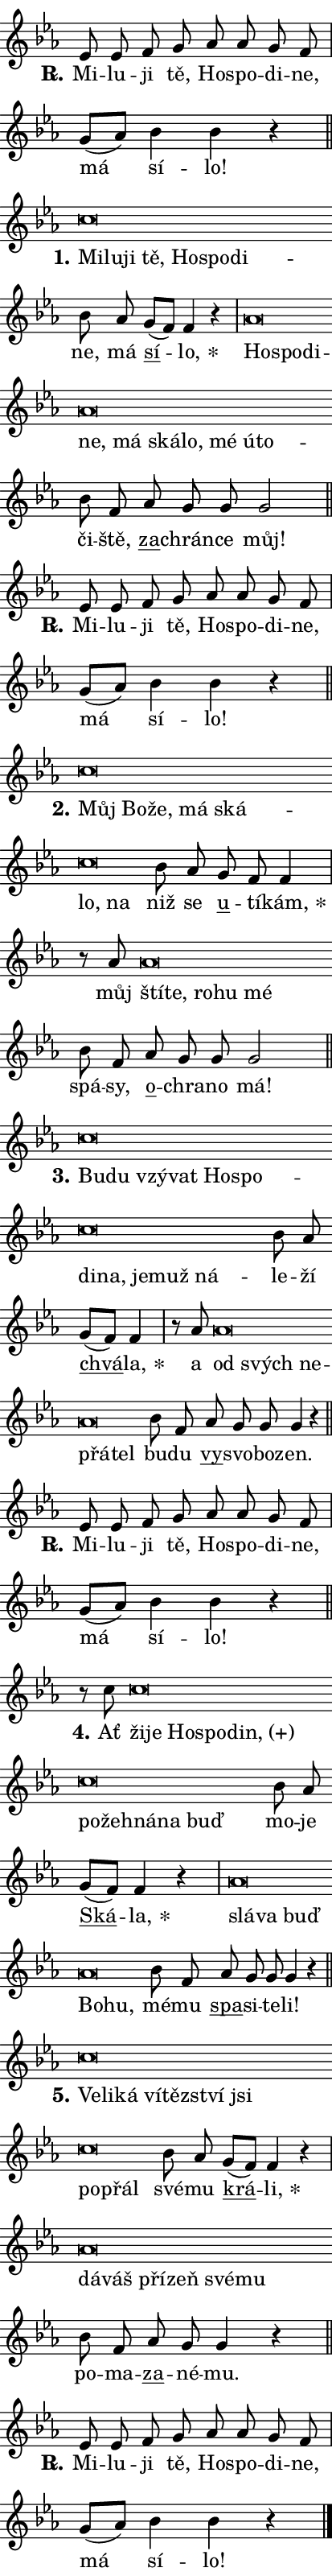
\version "2.22.1"
\header { tagline = "" }
\paper {
  indent = 0\cm
  top-margin = 0\cm
  right-margin = 0\cm
  bottom-margin = 0\cm
  left-margin = 0\cm
  paper-width = 7\cm
  page-breaking = #ly:one-page-breaking
  system-system-spacing.basic-distance = #11
  score-system-spacing.basic-distance = #11
  ragged-last = ##f
}


%% Author: Thomas Morley
%% https://lists.gnu.org/archive/html/lilypond-user/2020-05/msg00002.html
#(define (line-position grob)
"Returns position of @var[grob} in current system:
   @code{'start}, if at first time-step
   @code{'end}, if at last time-step
   @code{'middle} otherwise
"
  (let* ((col (ly:item-get-column grob))
         (ln (ly:grob-object col 'left-neighbor))
         (rn (ly:grob-object col 'right-neighbor))
         (col-to-check-left (if (ly:grob? ln) ln col))
         (col-to-check-right (if (ly:grob? rn) rn col))
         (break-dir-left
           (and
             (ly:grob-property col-to-check-left 'non-musical #f)
             (ly:item-break-dir col-to-check-left)))
         (break-dir-right
           (and
             (ly:grob-property col-to-check-right 'non-musical #f)
             (ly:item-break-dir col-to-check-right))))
        (cond ((eqv? 1 break-dir-left) 'start)
              ((eqv? -1 break-dir-right) 'end)
              (else 'middle))))

#(define (tranparent-at-line-position vctor)
  (lambda (grob)
  "Relying on @code{line-position} select the relevant enry from @var{vctor}.
Used to determine transparency,"
    (case (line-position grob)
      ((end) (not (vector-ref vctor 0)))
      ((middle) (not (vector-ref vctor 1)))
      ((start) (not (vector-ref vctor 2))))))

noteHeadBreakVisibility =
#(define-music-function (break-visibility)(vector?)
"Makes @code{NoteHead}s transparent relying on @var{break-visibility}"
#{
  \override NoteHead.transparent =
    #(tranparent-at-line-position break-visibility)
#})

#(define delete-ledgers-for-transparent-note-heads
  (lambda (grob)
    "Reads whether a @code{NoteHead} is transparent.
If so this @code{NoteHead} is removed from @code{'note-heads} from
@var{grob}, which is supposed to be @code{LedgerLineSpanner}.
As a result ledgers are not printed for this @code{NoteHead}"
    (let* ((nhds-array (ly:grob-object grob 'note-heads))
           (nhds-list
             (if (ly:grob-array? nhds-array)
                 (ly:grob-array->list nhds-array)
                 '()))
           ;; Relies on the transparent-property being done before
           ;; Staff.LedgerLineSpanner.after-line-breaking is executed.
           ;; This is fragile ...
           (to-keep
             (remove
               (lambda (nhd)
                 (ly:grob-property nhd 'transparent #f))
               nhds-list)))
      ;; TODO find a better method to iterate over grob-arrays, similiar
      ;; to filter/remove etc for lists
      ;; For now rebuilt from scratch
      (set! (ly:grob-object grob 'note-heads)  '())
      (for-each
        (lambda (nhd)
          (ly:pointer-group-interface::add-grob grob 'note-heads nhd))
        to-keep))))

hideNotes = {
  \noteHeadBreakVisibility #begin-of-line-visible
}
unHideNotes = {
  \noteHeadBreakVisibility #all-visible
}

% work-around for resetting accidentals
% https://lilypond.org/doc/v2.23/Documentation/notation/displaying-rhythms#unmetered-music
cadenzaMeasure = {
  \cadenzaOff
  \partial 1024 s1024
  \cadenzaOn
}

#(define-markup-command (accent layout props text) (markup?)
  "Underline accented syllable"
  (interpret-markup layout props
    #{\markup \override #'(offset . 4.3) \underline { #text }#}))

responsum = \markup \concat {
  "R" \hspace #-1.05 \path #0.1 #'((moveto 0 0.07) (lineto 0.9 0.8)) \hspace #0.05 "."
}

\layout {
    \context {
        \Staff
        \remove "Time_signature_engraver"
        \override LedgerLineSpanner.after-line-breaking = #delete-ledgers-for-transparent-note-heads
    }
    \context {
        \Voice {
            \override NoteHead.output-attributes = #'((class . "notehead"))
            \override Hairpin.height = #0.55
        }
    }
    \context {
        \Lyrics {
            \override StanzaNumber.output-attributes = #'((class . "stanzanumber"))
            \override LyricSpace.minimum-distance = #0.9
            \override LyricText.font-name = #"TeX Gyre Schola"
            \override LyricText.font-size = 1
            \override StanzaNumber.font-name = #"TeX Gyre Schola Bold"
            \override StanzaNumber.font-size = 1
        }
    }
}

% magnetic-lyrics.ily
%
%   written by
%     Jean Abou Samra <jean@abou-samra.fr>
%     Werner Lemberg <wl@gnu.org>
%
%   adapted by
%     Jiri Hon <jiri.hon@gmail.com>
%
% Version 2022-Apr-15

% https://www.mail-archive.com/lilypond-user@gnu.org/msg149350.html

#(define (Left_hyphen_pointer_engraver context)
   "Collect syllable-hyphen-syllable occurrences in lyrics and store
them in properties.  This engraver only looks to the left.  For
example, if the lyrics input is @code{foo -- bar}, it does the
following.

@itemize @bullet
@item
Set the @code{text} property of the @code{LyricHyphen} grob between
@q{foo} and @q{bar} to @code{foo}.

@item
Set the @code{left-hyphen} property of the @code{LyricText} grob with
text @q{foo} to the @code{LyricHyphen} grob between @q{foo} and
@q{bar}.
@end itemize

Use this auxiliary engraver in combination with the
@code{lyric-@/text::@/apply-@/magnetic-@/offset!} hook."
   (let ((hyphen #f)
         (text #f))
     (make-engraver
      (acknowledgers
       ((lyric-syllable-interface engraver grob source-engraver)
        (set! text grob)))
      (end-acknowledgers
       ((lyric-hyphen-interface engraver grob source-engraver)
        ;(when (not (grob::has-interface grob 'lyric-space-interface))
          (set! hyphen grob)));)
      ((stop-translation-timestep engraver)
       (when (and text hyphen)
         (ly:grob-set-object! text 'left-hyphen hyphen))
       (set! text #f)
       (set! hyphen #f)))))

#(define (lyric-text::apply-magnetic-offset! grob)
   "If the space between two syllables is less than the value in
property @code{LyricText@/.details@/.squash-threshold}, move the right
syllable to the left so that it gets concatenated with the left
syllable.

Use this function as a hook for
@code{LyricText@/.after-@/line-@/breaking} if the
@code{Left_@/hyphen_@/pointer_@/engraver} is active."
   (let ((hyphen (ly:grob-object grob 'left-hyphen #f)))
     (when hyphen
       (let ((left-text (ly:spanner-bound hyphen LEFT)))
         (when (grob::has-interface left-text 'lyric-syllable-interface)
           (let* ((common (ly:grob-common-refpoint grob left-text X))
                  (this-x-ext (ly:grob-extent grob common X))
                  (left-x-ext
                   (begin
                     ;; Trigger magnetism for left-text.
                     (ly:grob-property left-text 'after-line-breaking)
                     (ly:grob-extent left-text common X)))
                  ;; `delta` is the gap width between two syllables.
                  (delta (- (interval-start this-x-ext)
                            (interval-end left-x-ext)))
                  (details (ly:grob-property grob 'details))
                  (threshold (assoc-get 'squash-threshold details 0.2)))
             (when (< delta threshold)
               (let* (;; We have to manipulate the input text so that
                      ;; ligatures crossing syllable boundaries are not
                      ;; disabled.  For languages based on the Latin
                      ;; script this is essentially a beautification.
                      ;; However, for non-Western scripts it can be a
                      ;; necessity.
                      (lt (ly:grob-property left-text 'text))
                      (rt (ly:grob-property grob 'text))
                      (is-space (grob::has-interface hyphen 'lyric-space-interface))
                      (space (if is-space " " ""))
                      (space-markup (grob-interpret-markup grob " "))
                      (space-size (interval-length (ly:stencil-extent space-markup X)))
                      (extra-delta (if is-space space-size 0))
                      ;; Append new syllable.
                      (ltrt-space (if (and (string? lt) (string? rt))
                                (string-append lt space rt)
                                (make-concat-markup (list lt space rt))))
                      ;; Right-align `ltrt` to the right side.
                      (ltrt-space-markup (grob-interpret-markup
                               grob
                               (make-translate-markup
                                (cons (interval-length this-x-ext) 0)
                                (make-right-align-markup ltrt-space)))))
                 (begin
                   ;; Don't print `left-text`.
                   (ly:grob-set-property! left-text 'stencil #f)
                   ;; Set text and stencil (which holds all collected
                   ;; syllables so far) and shift it to the left.
                   (ly:grob-set-property! grob 'text ltrt-space)
                   (ly:grob-set-property! grob 'stencil ltrt-space-markup)
                   (ly:grob-translate-axis! grob (- (- delta extra-delta)) X))))))))))


#(define (lyric-hyphen::displace-bounds-first grob)
   ;; Make very sure this callback isn't triggered too early.
   (let ((left (ly:spanner-bound grob LEFT))
         (right (ly:spanner-bound grob RIGHT)))
     (ly:grob-property left 'after-line-breaking)
     (ly:grob-property right 'after-line-breaking)
     (ly:lyric-hyphen::print grob)))

squashThreshold = #0.4

\layout {
  \context {
    \Lyrics
    \consists #Left_hyphen_pointer_engraver
    \override LyricText.after-line-breaking =
      #lyric-text::apply-magnetic-offset!
    \override LyricHyphen.stencil = #lyric-hyphen::displace-bounds-first
    \override LyricText.details.squash-threshold = \squashThreshold
    \override LyricHyphen.minimum-distance = 0
    \override LyricHyphen.minimum-length = \squashThreshold
  }
}

squash = \override LyricText.details.squash-threshold = 9999
unSquash = \override LyricText.details.squash-threshold = \squashThreshold

left = \override LyricText.self-alignment-X = #LEFT
unLeft = \revert LyricText.self-alignment-X

starOffset = #(lambda (grob) 
                (let ((x_offset (ly:self-alignment-interface::aligned-on-x-parent grob)))
                  (if (= x_offset 0) 0 (+ x_offset 1.2))))

star = #(define-music-function (syllable)(string?)
"Append star separator at the end of a syllable"
#{
  \once \override LyricText.X-offset = #starOffset
  \lyricmode { \markup {
    #syllable
    \override #'((font-name . "TeX Gyre Schola Bold")) \hspace #0.2 \lower #0.65 \larger "*"
  } }
#})

starAccent = #(define-music-function (syllable)(string?)
"Append star separator at the end of a syllable and make accent"
#{
  \once \override LyricText.X-offset = #starOffset
  \lyricmode { \markup {
    \accent #syllable
    \override #'((font-name . "TeX Gyre Schola Bold")) \hspace #0.2 \lower #0.65 \larger "*"
  } }
#})

breath = #(define-music-function (syllable)(string?)
"Append breathing indicator at the end of a syllable"
#{
  \lyricmode { \markup { #syllable "+" } }
#})

optionalBreath = #(define-music-function (syllable)(string?)
"Append optional breathing indicator at the end of a syllable"
#{
  \lyricmode { \markup { #syllable "(+)" } }
#})


\score {
    <<
        \new Voice = "melody" { \cadenzaOn \key es \major \relative { es'8 es f g as as g f \cadenzaMeasure \bar "|" g[( as)] bes4 bes r \cadenzaMeasure \bar "||" \break }
\relative { c''\breve*1/16 \hideNotes \breve*1/16 \bar "" \breve*1/16 \bar "" \breve*1/16 \bar "" \breve*1/16 \bar "" \breve*1/16 \breve*1/16 \bar "" \unHideNotes bes8 as \bar "" g[( f)] f4 r \cadenzaMeasure \bar "|" as\breve*1/16 \hideNotes \breve*1/16 \bar "" \breve*1/16 \bar "" \breve*1/16 \bar "" \breve*1/16 \bar "" \breve*1/16 \bar "" \breve*1/16 \bar "" \breve*1/16 \bar "" \breve*1/16 \breve*1/16 \bar "" \unHideNotes bes8 f \bar "" as g g g2 \cadenzaMeasure \bar "||" \break }
\relative { es'8 es f g as as g f \cadenzaMeasure \bar "|" g[( as)] bes4 bes r \cadenzaMeasure \bar "||" \break }
\relative { c''\breve*1/16 \hideNotes \breve*1/16 \bar "" \breve*1/16 \bar "" \breve*1/16 \bar "" \breve*1/16 \bar "" \breve*1/16 \breve*1/16 \bar "" \unHideNotes bes8 as \bar "" g f f4 \cadenzaMeasure \bar "|" r8 as8 as\breve*1/16 \hideNotes \breve*1/16 \bar "" \breve*1/16 \bar "" \breve*1/16 \breve*1/16 \bar "" \unHideNotes bes8 f \bar "" as g g g2 \cadenzaMeasure \bar "||" \break }
\relative { c''\breve*1/16 \hideNotes \breve*1/16 \bar "" \breve*1/16 \bar "" \breve*1/16 \bar "" \breve*1/16 \bar "" \breve*1/16 \bar "" \breve*1/16 \bar "" \breve*1/16 \bar "" \breve*1/16 \bar "" \breve*1/16 \breve*1/16 \bar "" \unHideNotes bes8 as \bar "" g[( f)] f4 \cadenzaMeasure \bar "|" r8 as8 as\breve*1/16 \hideNotes \breve*1/16 \bar "" \breve*1/16 \bar "" \breve*1/16 \breve*1/16 \bar "" \unHideNotes bes8 f \bar "" as g g g4 r \cadenzaMeasure \bar "||" \break }
\relative { es'8 es f g as as g f \cadenzaMeasure \bar "|" g[( as)] bes4 bes r \cadenzaMeasure \bar "||" \break }
\relative { r8 c''8 c\breve*1/16 \hideNotes \breve*1/16 \bar "" \breve*1/16 \bar "" \breve*1/16 \bar "" \breve*1/16 \bar "" \breve*1/16 \bar "" \breve*1/16 \bar "" \breve*1/16 \bar "" \breve*1/16 \breve*1/16 \bar "" \unHideNotes bes8 as \bar "" g[( f)] f4 r \cadenzaMeasure \bar "|" as\breve*1/16 \hideNotes \breve*1/16 \bar "" \breve*1/16 \bar "" \breve*1/16 \breve*1/16 \bar "" \unHideNotes bes8 f \bar "" as g g g4 r \cadenzaMeasure \bar "||" \break }
\relative { c''\breve*1/16 \hideNotes \breve*1/16 \bar "" \breve*1/16 \bar "" \breve*1/16 \bar "" \breve*1/16 \bar "" \breve*1/16 \bar "" \breve*1/16 \bar "" \breve*1/16 \breve*1/16 \bar "" \unHideNotes bes8 as \bar "" g[( f)] f4 r \cadenzaMeasure \bar "|" as\breve*1/16 \hideNotes \breve*1/16 \bar "" \breve*1/16 \bar "" \breve*1/16 \bar "" \breve*1/16 \breve*1/16 \bar "" \unHideNotes bes8 f \bar "" as g g4 r \cadenzaMeasure \bar "||" \break }
\relative { es'8 es f g as as g f \cadenzaMeasure \bar "|" g[( as)] bes4 bes r \cadenzaMeasure \bar "||" \break } \bar "|." }
        \new Lyrics \lyricsto "melody" { \lyricmode { \set stanza = \responsum
Mi -- lu -- ji tě, Ho -- spo -- di -- ne, má sí -- lo!
\set stanza = "1."
\left Mi -- \squash lu -- ji tě, Ho -- spo -- di -- \unLeft \unSquash ne, má \markup \accent sí -- \star lo, \left Ho -- \squash spo -- di -- ne, má ská -- lo, mé ú -- to -- \unLeft \unSquash či -- ště, \markup \accent za -- chrán -- ce můj!
\set stanza = \responsum
Mi -- lu -- ji tě, Ho -- spo -- di -- ne, má sí -- lo!
\set stanza = "2."
\left Můj \squash Bo -- že, má ská -- lo, na \unLeft \unSquash niž se \markup \accent u -- tí -- \star kám, můj \left ští -- \squash te, ro -- hu mé \unLeft \unSquash spá -- sy, \markup \accent o -- chra -- no má!
\set stanza = "3."
\left Bu -- \squash du vzý -- vat Ho -- spo -- di -- na, je -- muž ná -- \unLeft \unSquash le -- ží \markup \accent chvá -- \star la, a \left od \squash svých ne -- přá -- tel \unLeft \unSquash bu -- du \markup \accent vy -- svo -- bo -- zen.
\set stanza = \responsum
Mi -- lu -- ji tě, Ho -- spo -- di -- ne, má sí -- lo!
\set stanza = "4."
Ať \left ži -- \squash je Ho -- spo -- \optionalBreath din, po -- žeh -- ná -- na buď \unLeft \unSquash mo -- je \markup \accent Ská -- \star la, \left slá -- \squash va buď Bo -- hu, \unLeft \unSquash mé -- mu \markup \accent spa -- si -- te -- li!
\set stanza = "5."
\left Ve -- \squash li -- ká ví -- těz -- ství jsi po -- přál \unLeft \unSquash své -- mu \markup \accent krá -- \star li, \left dá -- \squash váš pří -- zeň své -- mu \unLeft \unSquash po -- ma -- \markup \accent za -- né -- mu.
\set stanza = \responsum
Mi -- lu -- ji tě, Ho -- spo -- di -- ne, má sí -- lo! } }
    >>
    \layout {}
}
